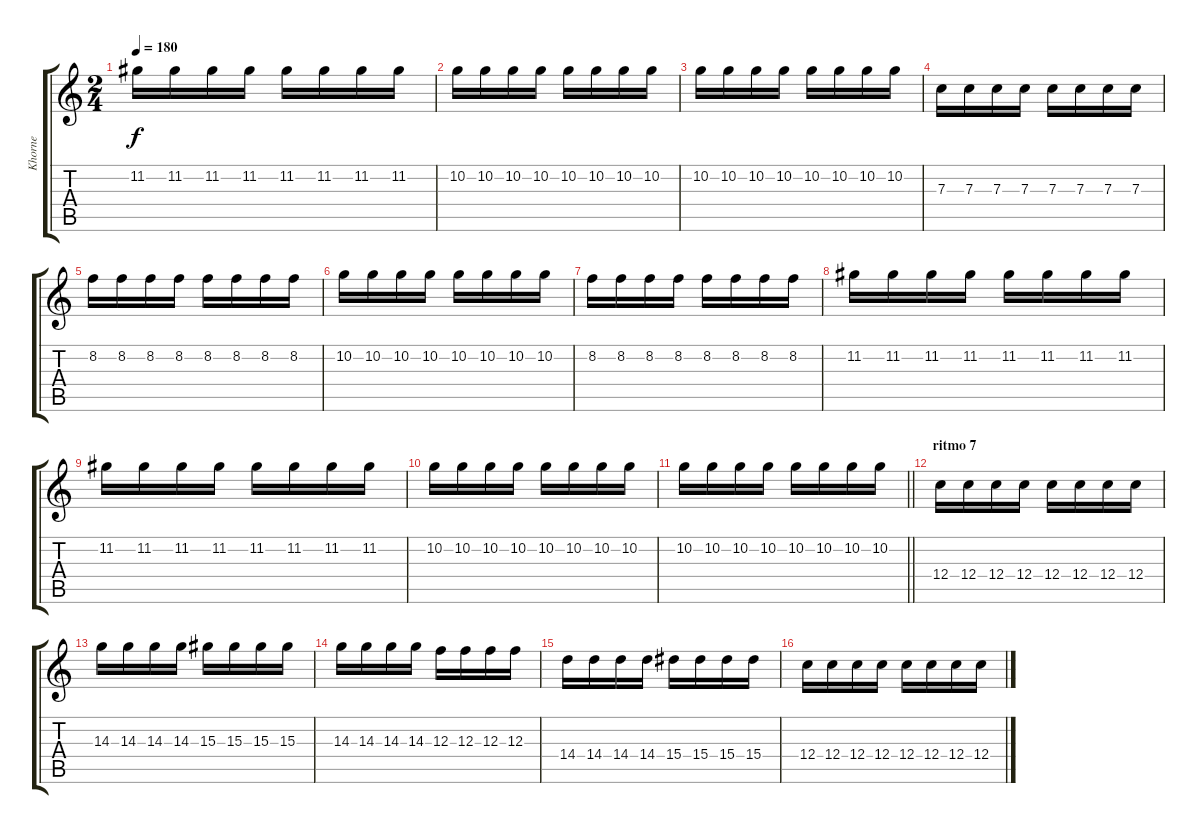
\track ("Khorne" "Khorne") {instrument overdrivenguitar}
\staff {score tabs}
\tuning (D4 A3 F3 C3 G2 D2) {hide}
\ts (2 4)
\tempo 180
\clef g2
\ks c
11.2.16{dy f} 11.2.16 11.2.16 11.2.16 11.2.16 11.2.16 11.2.16 11.2.16 |
10.2.16 10.2.16 10.2.16 10.2.16 10.2.16 10.2.16 10.2.16 10.2.16 |
10.2.16 10.2.16 10.2.16 10.2.16 10.2.16 10.2.16 10.2.16 10.2.16 |
7.3.16 7.3.16 7.3.16 7.3.16 7.3.16 7.3.16 7.3.16 7.3.16 |
8.2.16 8.2.16 8.2.16 8.2.16 8.2.16 8.2.16 8.2.16 8.2.16 |
10.2.16 10.2.16 10.2.16 10.2.16 10.2.16 10.2.16 10.2.16 10.2.16 |
8.2.16 8.2.16 8.2.16 8.2.16 8.2.16 8.2.16 8.2.16 8.2.16 |
11.2.16 11.2.16 11.2.16 11.2.16 11.2.16 11.2.16 11.2.16 11.2.16 |
11.2.16 11.2.16 11.2.16 11.2.16 11.2.16 11.2.16 11.2.16 11.2.16 |
10.2.16 10.2.16 10.2.16 10.2.16 10.2.16 10.2.16 10.2.16 10.2.16 |
\barLineRight lightlight
10.2.16 10.2.16 10.2.16 10.2.16 10.2.16 10.2.16 10.2.16 10.2.16 |
\section ("" "ritmo 7")
12.4.16 12.4.16 12.4.16 12.4.16 12.4.16 12.4.16 12.4.16 12.4.16 |
14.3.16 14.3.16 14.3.16 14.3.16 15.3.16 15.3.16 15.3.16 15.3.16 |
14.3.16 14.3.16 14.3.16 14.3.16 12.3.16 12.3.16 12.3.16 12.3.16 |
14.4.16 14.4.16 14.4.16 14.4.16 15.4.16 15.4.16 15.4.16 15.4.16 |
12.4.16 12.4.16 12.4.16 12.4.16 12.4.16 12.4.16 12.4.16 12.4.16
